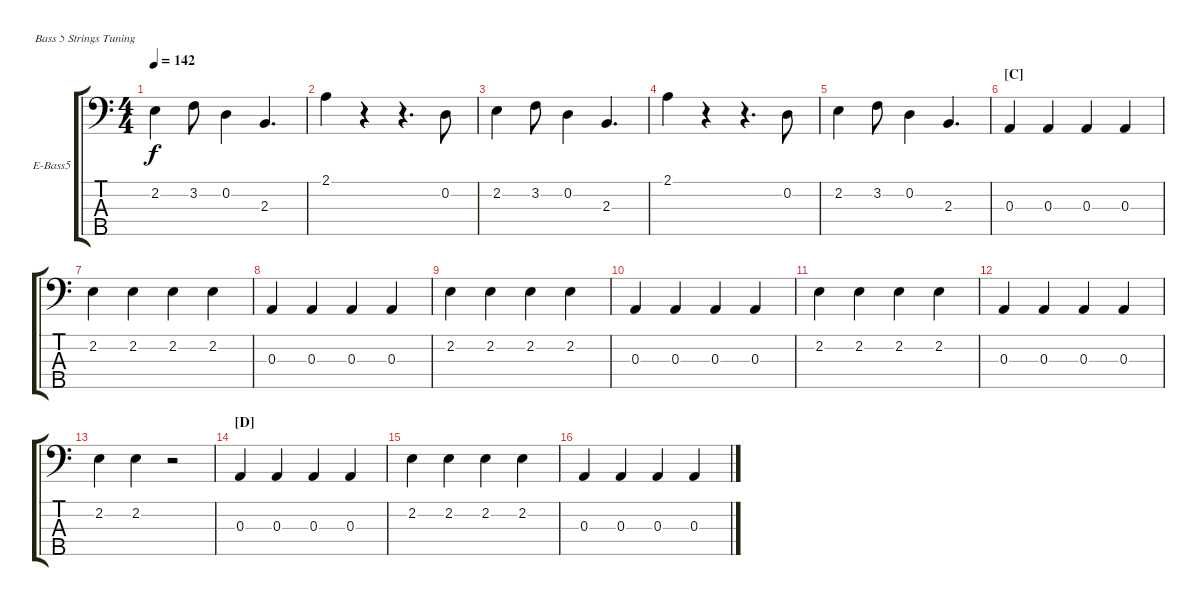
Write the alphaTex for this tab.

\defaultSystemsLayout 4
\bracketExtendMode groupsimilarinstruments
\firstSystemTrackNameOrientation horizontal
\otherSystemsTrackNameOrientation horizontal
\track ("Electric Bass" "E-Bass5") {instrument electricbassfinger}
\staff {score tabs}
\tuning (G2 D2 A1 E1 B0)
\ts (4 4)
\tempo 142
\clef f4
\ks c
2.2.4{dy f} 3.2.8 0.2.4 2.3.4{d} |
2.1.4 r.4 r.4{d} 0.2.8 |
2.2.4 3.2.8 0.2.4 2.3.4{d} |
2.1.4 r.4 r.4{d} 0.2.8 |
2.2.4 3.2.8 0.2.4 2.3.4{d} |
\section ("C" "")
0.3.4 0.3.4 0.3.4 0.3.4 |
2.2.4 2.2.4 2.2.4 2.2.4 |
0.3.4 0.3.4 0.3.4 0.3.4 |
2.2.4 2.2.4 2.2.4 2.2.4 |
0.3.4 0.3.4 0.3.4 0.3.4 |
2.2.4 2.2.4 2.2.4 2.2.4 |
0.3.4 0.3.4 0.3.4 0.3.4 |
2.2.4 2.2.4 r.2 |
\section ("D" "")
0.3.4 0.3.4 0.3.4 0.3.4 |
2.2.4 2.2.4 2.2.4 2.2.4 |
0.3.4 0.3.4 0.3.4 0.3.4
